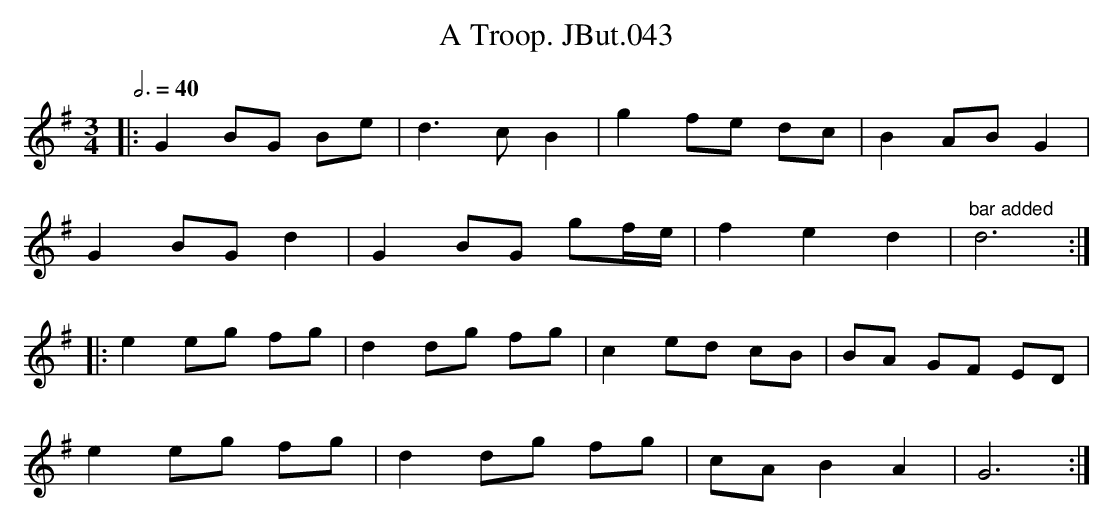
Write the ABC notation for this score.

X:1
T:Troop. JBut.043, A
M:3/4
L:1/8
Q:3/4=40
K:G
|:G2BG Be|d3cB2|g2fe dc|B2ABG2|
G2 BG d2|G2BG gf/e/|f2e2d2|"bar added"d6:|
|:e2eg fg|d2dg fg|c2ed cB|BA GF ED|
e2eg fg|d2dg fg|cA B2A2|G6:|
